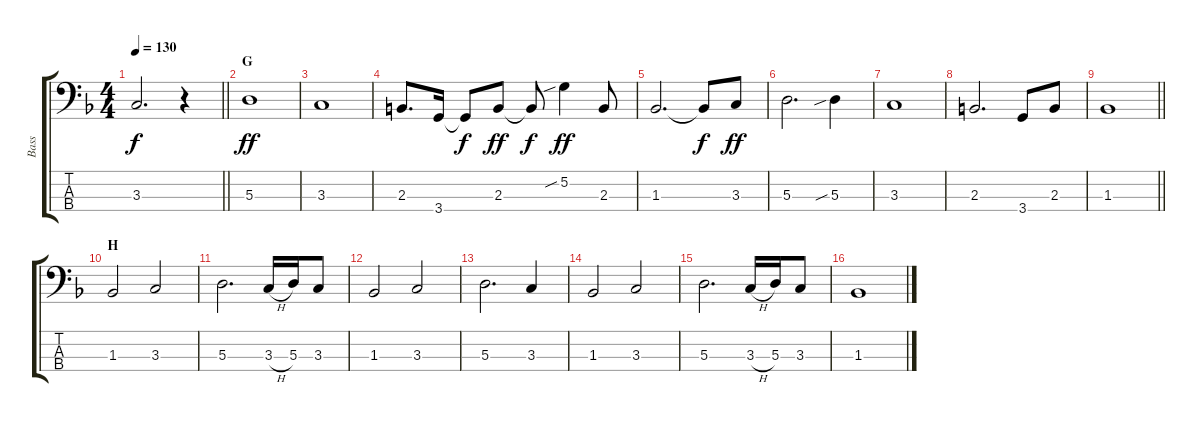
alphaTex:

\track ("Bass" "Bass") {instrument electricbasspick}
\staff {score tabs}
\tuning (G2 D2 A1 E1) {hide}
\ts (4 4)
\tempo 130
\clef f4
\barLineRight lightlight
\ks f
3.3{t}.2{d dy f} r.4 |
\section ("" "G")
5.3.1{dy ff} |
3.3.1 |
2.3.8{d} 3.4.16 3.4{t}.8{dy f} 2.3.8{dy ff} 2.3{t}.8{dy f} 5.2{sib}.4{dy ff} 2.3.8 |
1.3.2{d} 1.3{t}.8{dy f} 3.3.8{dy ff} |
5.3.2{d} 5.3{sib}.4 |
3.3.1 |
2.3.2{d} 3.4.8 2.3.8 |
\barLineRight lightlight
1.3.1 |
\section ("" "H")
1.3.2 3.3.2 |
5.3.2{d} 3.3{h}.16 5.3.16 3.3.8 |
1.3.2 3.3.2 |
5.3.2{d} 3.3.4 |
1.3.2 3.3.2 |
5.3.2{d} 3.3{h}.16 5.3.16 3.3.8 |
1.3.1
